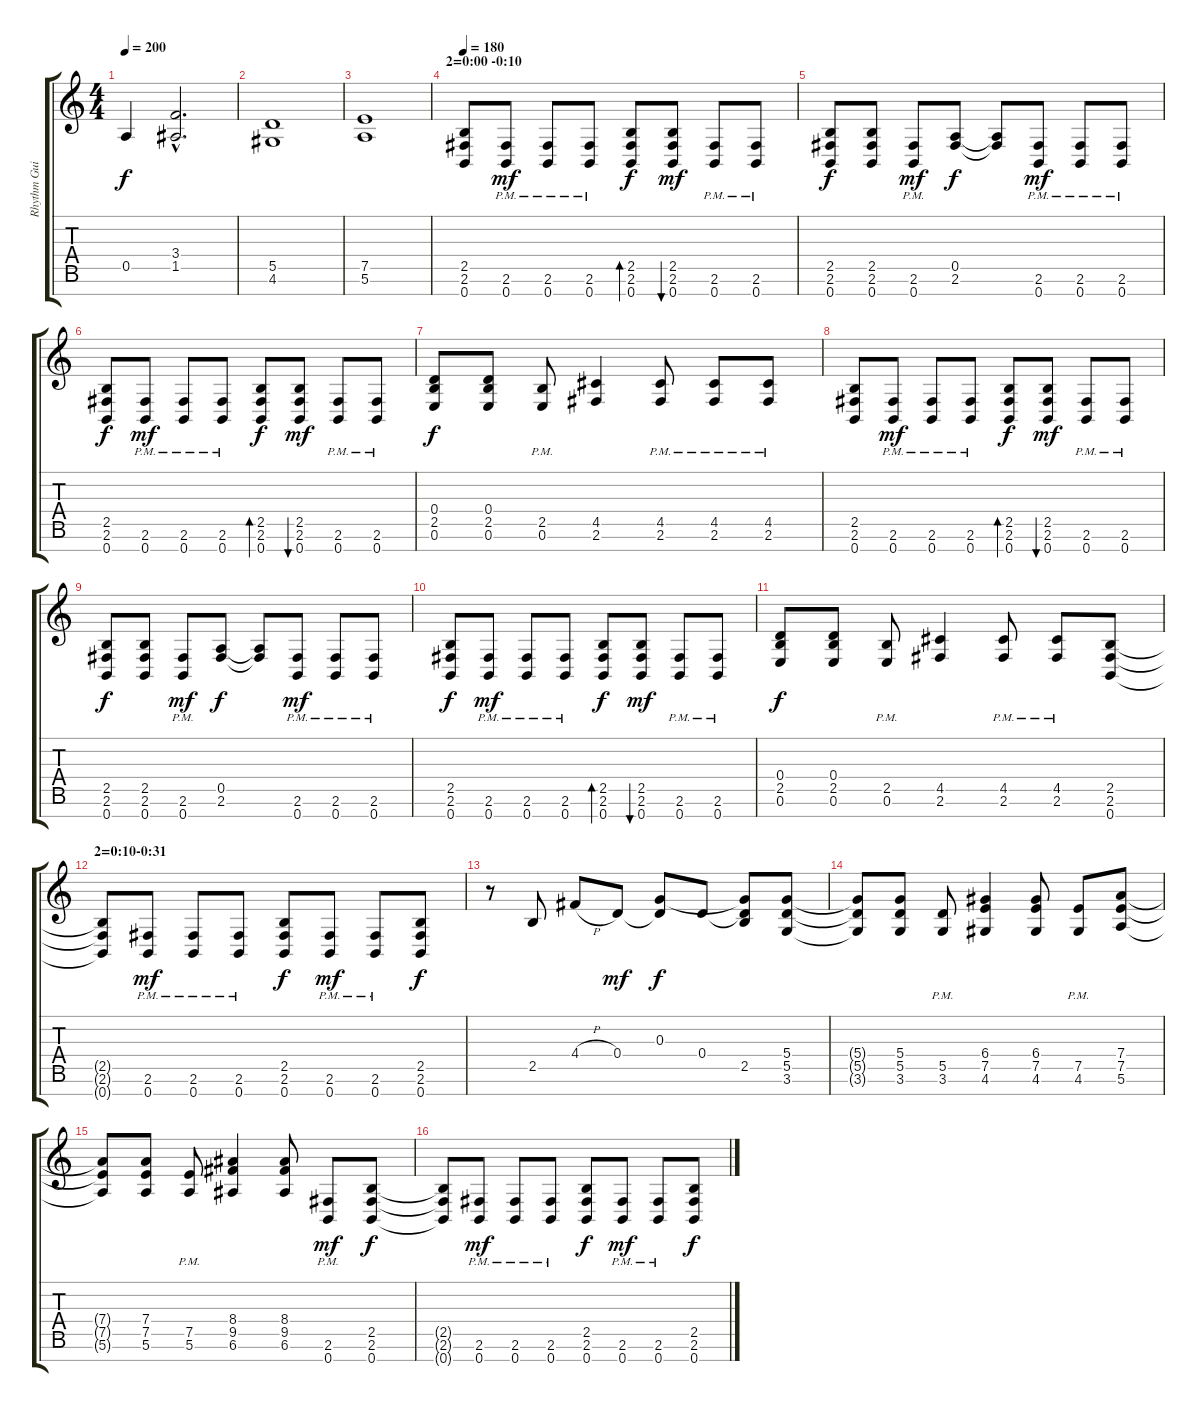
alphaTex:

\track ("Rhythm Guitar" "Rhythm Gui") {instrument distortionguitar}
\staff {score tabs}
\tuning (E4 B3 G3 D3 A2 E2 B1) {hide}
\ts (4 4)
\tempo 200
\clef g2
\ks c
0.5{t}.4{dy f} (3.4{hac} 1.5{hac}).2{d} |
(5.5 4.6).1 |
(7.5 5.6).1 |
\section ("" "2=0:00 -0:10")
\tempo 180
(2.5 2.6 0.7).8 (2.6{pm} 0.7{pm}).8{dy mf} (2.6{pm} 0.7{pm}).8 (2.6{pm} 0.7{pm}).8 (2.5 2.6 0.7).8{bd 120 dy f} (2.5 2.6 0.7).8{bu 120 dy mf} (2.6{pm} 0.7{pm}).8 (2.6{pm} 0.7{pm}).8 |
(2.5 2.6 0.7).8{dy f} (2.5 2.6 0.7).8 (2.6{pm} 0.7{pm}).8{dy mf} (0.5 2.6).8{dy f} (0.5{t} 2.6{t}).8 (2.6{pm} 0.7{pm}).8{dy mf} (2.6{pm} 0.7{pm}).8 (2.6{pm} 0.7{pm}).8 |
(2.5 2.6 0.7).8{dy f} (2.6{pm} 0.7{pm}).8{dy mf} (2.6{pm} 0.7{pm}).8 (2.6{pm} 0.7{pm}).8 (2.5 2.6 0.7).8{bd 120 dy f} (2.5 2.6 0.7).8{bu 120 dy mf} (2.6{pm} 0.7{pm}).8 (2.6{pm} 0.7{pm}).8 |
(0.4 2.5 0.6).8{dy f} (0.4 2.5 0.6).8 (2.5{pm} 0.6{pm}).8 (4.5 2.6).4 (4.5{pm} 2.6{pm}).8 (4.5{pm} 2.6{pm}).8 (4.5{pm} 2.6{pm}).8 |
(2.5 2.6 0.7).8 (2.6{pm} 0.7{pm}).8{dy mf} (2.6{pm} 0.7{pm}).8 (2.6{pm} 0.7{pm}).8 (2.5 2.6 0.7).8{bd 120 dy f} (2.5 2.6 0.7).8{bu 120 dy mf} (2.6{pm} 0.7{pm}).8 (2.6{pm} 0.7{pm}).8 |
(2.5 2.6 0.7).8{dy f} (2.5 2.6 0.7).8 (2.6{pm} 0.7{pm}).8{dy mf} (0.5 2.6).8{dy f} (0.5{t} 2.6{t}).8 (2.6{pm} 0.7{pm}).8{dy mf} (2.6{pm} 0.7{pm}).8 (2.6{pm} 0.7{pm}).8 |
(2.5 2.6 0.7).8{dy f} (2.6{pm} 0.7{pm}).8{dy mf} (2.6{pm} 0.7{pm}).8 (2.6{pm} 0.7{pm}).8 (2.5 2.6 0.7).8{bd 120 dy f} (2.5 2.6 0.7).8{bu 120 dy mf} (2.6{pm} 0.7{pm}).8 (2.6{pm} 0.7{pm}).8 |
(0.4 2.5 0.6).8{dy f} (0.4 2.5 0.6).8 (2.5{pm} 0.6{pm}).8 (4.5 2.6).4 (4.5{pm} 2.6{pm}).8 (4.5{pm} 2.6{pm}).8 (2.5 2.6 0.7).8 |
\section ("" "2=0:10-0:31")
(2.5{t} 2.6{t} 0.7{t}).8 (2.6{pm} 0.7{pm}).8{dy mf} (2.6{pm} 0.7{pm}).8 (2.6{pm} 0.7{pm}).8 (2.5 2.6 0.7).8{dy f} (2.6{pm} 0.7{pm}).8{dy mf} (2.6{pm} 0.7{pm}).8 (2.5 2.6 0.7).8{dy f} |
r.8 2.5.8 4.4{h}.8 0.4.8{dy mf} (0.3 0.4{t}).8{dy f} 0.4.8 (0.3{t} 0.4{t} 2.5).8 (5.4 5.5 3.6).8 |
(5.4{t} 5.5{t} 3.6{t}).8 (5.4 5.5 3.6).8 (5.5{pm} 3.6{pm}).8 (6.4 7.5 4.6).4 (6.4 7.5 4.6).8 (7.5{pm} 4.6{pm}).8 (7.4 7.5 5.6).8 |
(7.4{t} 7.5{t} 5.6{t}).8 (7.4 7.5 5.6).8 (7.5{pm} 5.6{pm}).8 (8.4 9.5 6.6).4 (8.4 9.5 6.6).8 (2.6{pm} 0.7{pm}).8{dy mf} (2.5 2.6 0.7).8{dy f} |
(2.5{t} 2.6{t} 0.7{t}).8 (2.6{pm} 0.7{pm}).8{dy mf} (2.6{pm} 0.7{pm}).8 (2.6{pm} 0.7{pm}).8 (2.5 2.6 0.7).8{dy f} (2.6{pm} 0.7{pm}).8{dy mf} (2.6{pm} 0.7{pm}).8 (2.5 2.6 0.7).8{dy f}
